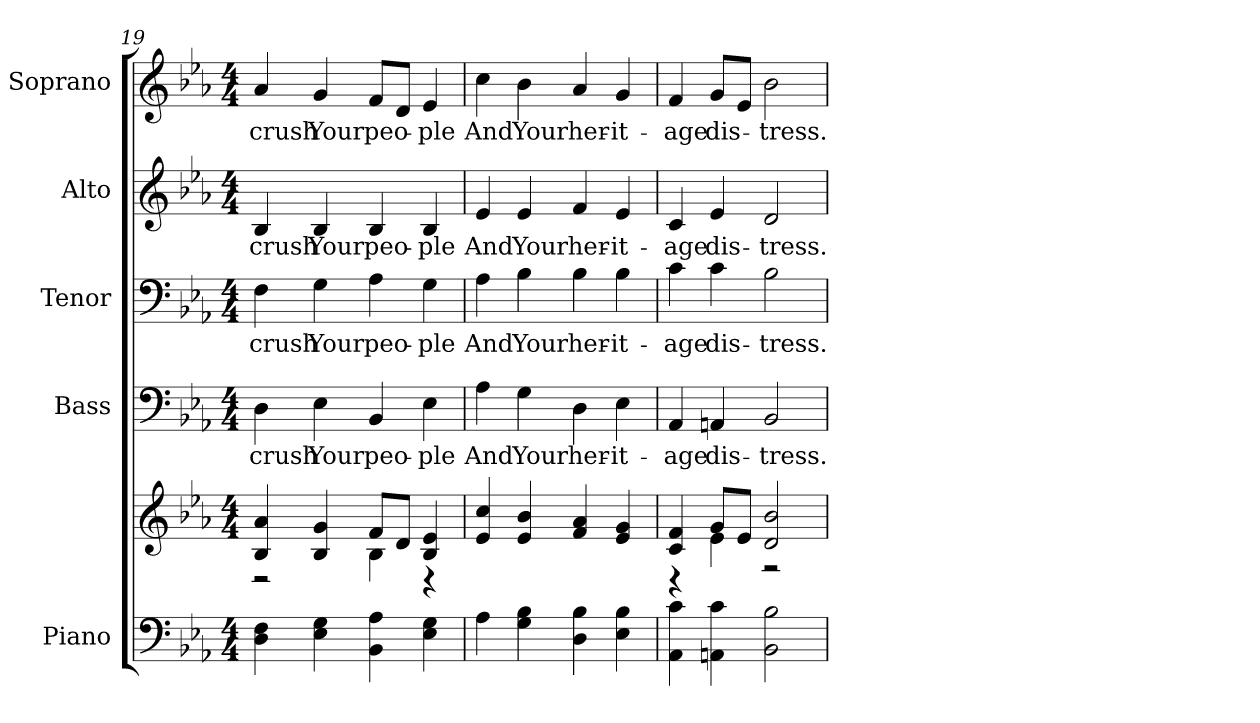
**kern	**kern	**kern	**text	**kern	**text	**kern	**text	**kern	**text
*part5	*part5	*part4	*part4	*part3	*part3	*part2	*part2	*part1	*part1
*staff6	*staff5	*staff4	*staff4	*staff3	*staff3	*staff2	*staff2	*staff1	*staff1
*I"Piano	*	*I"Bass	*	*I"Tenor	*	*I"Alto	*	*I"Soprano	*
*I'Pno.	*	*I'B.	*	*I'T.	*	*I'A.	*	*I'S.	*
*clefF4	*clefG2	*clefF4	*	*clefF4	*	*clefG2	*	*clefG2	*
*k[b-e-a-]	*k[b-e-a-]	*k[b-e-a-]	*	*k[b-e-a-]	*	*k[b-e-a-]	*	*k[b-e-a-]	*
*E-:	*E-:	*E-:	*	*E-:	*	*E-:	*	*E-:	*
*M4/4	*M4/4	*M4/4	*	*M4/4	*	*M4/4	*	*M4/4	*
=19	=19	=19	=19	=19	=19	=19	=19	=19	=19
*	*^	*	*	*	*	*	*	*	*
!	!	!	!	!LO:LY:b:color=#000000	!	!	!	!	!	!
!	!	!	!	!	!	!LO:LY:b:color=#000000	!	!	!	!
!	!	!	!	!	!	!	!	!LO:LY:b:color=#000000	!	!
!	!	!	!	!	!	!	!	!	!	!LO:LY:b:color=#000000
4Di\ 4Fi	4B-i/ 4a-i	2r	4Di\	crush	4Fi\	crush	4B-i/	crush	4a-i/	crush
!	!	!	!	!LO:LY:b:color=#000000	!	!	!	!	!	!
!	!	!	!	!	!	!LO:LY:b:color=#000000	!	!	!	!
!	!	!	!	!	!	!	!	!LO:LY:b:color=#000000	!	!
!	!	!	!	!	!	!	!	!	!	!LO:LY:b:color=#000000
4E-i\ 4Gi	4B-i/ 4gi	.	4E-i\	Your	4Gi\	Your	4B-i/	Your	4gi/	Your
!	!	!	!	!LO:LY:b:color=#000000	!	!	!	!	!	!
!	!	!	!	!	!	!LO:LY:b:color=#000000	!	!	!	!
!	!	!	!	!	!	!	!	!LO:LY:b:color=#000000	!	!
!	!	!	!	!	!	!	!	!	!	!LO:LY:b:color=#000000
4BB-i\ 4A-i	8fi/L	4B-i\	4BB-i/	peo-	4A-i\	peo-	4B-i/	peo-	8fi/L	peo-
.	8di/J	.	.	.	.	.	.	.	8di/J	.
!	!	!	!	!LO:LY:b:color=#000000	!	!	!	!	!	!
!	!	!	!	!	!	!LO:LY:b:color=#000000	!	!	!	!
!	!	!	!	!	!	!	!	!LO:LY:b:color=#000000	!	!
!	!	!	!	!	!	!	!	!	!	!LO:LY:b:color=#000000
4E-i\ 4Gi	4B-i/ 4e-i	4r	4E-i\	-ple	4Gi\	-ple	4B-i/	-ple	4e-i/	-ple
*	*v	*v	*	*	*	*	*	*	*	*
=20	=20	=20	=20	=20	=20	=20	=20	=20	=20
*	*^	*	*	*	*	*	*	*	*
!	!	!	!	!LO:LY:b:color=#000000	!	!	!	!	!	!
*	*v	*v	*	*	*	*	*	*	*	*
*	*^	*	*	*	*	*	*	*	*
!	!	!	!	!	!	!LO:LY:b:color=#000000	!	!	!	!
*	*v	*v	*	*	*	*	*	*	*	*
*	*^	*	*	*	*	*	*	*	*
!	!	!	!	!	!	!	!	!LO:LY:b:color=#000000	!	!
*	*v	*v	*	*	*	*	*	*	*	*
*	*^	*	*	*	*	*	*	*	*
!	!	!	!	!	!	!	!	!	!	!LO:LY:b:color=#000000
*	*v	*v	*	*	*	*	*	*	*	*
4A-i\	4e-i/ 4cci	4A-i\	And	4A-i\	And	4e-i/	And	4cci\	And
!	!	!	!LO:LY:b:color=#000000	!	!	!	!	!	!
!	!	!	!	!	!LO:LY:b:color=#000000	!	!	!	!
!	!	!	!	!	!	!	!LO:LY:b:color=#000000	!	!
!	!	!	!	!	!	!	!	!	!LO:LY:b:color=#000000
4Gi\ 4B-i	4e-i/ 4b-i	4Gi\	Your	4B-i\	Your	4e-i/	Your	4b-i\	Your
!	!	!	!LO:LY:b:color=#000000	!	!	!	!	!	!
!	!	!	!	!	!LO:LY:b:color=#000000	!	!	!	!
!	!	!	!	!	!	!	!LO:LY:b:color=#000000	!	!
!	!	!	!	!	!	!	!	!	!LO:LY:b:color=#000000
4Di\ 4B-i	4fi/ 4a-i	4Di\	her-	4B-i\	her-	4fi/	her-	4a-i/	her-
!	!	!	!LO:LY:b:color=#000000	!	!	!	!	!	!
!	!	!	!	!	!LO:LY:b:color=#000000	!	!	!	!
!	!	!	!	!	!	!	!LO:LY:b:color=#000000	!	!
!	!	!	!	!	!	!	!	!	!LO:LY:b:color=#000000
4E-i\ 4B-i	4e-i/ 4gi	4E-i\	-it-	4B-i\	-it-	4e-i/	-it-	4gi/	-it-
=21	=21	=21	=21	=21	=21	=21	=21	=21	=21
*	*^	*	*	*	*	*	*	*	*
!	!	!	!	!LO:LY:b:color=#000000	!	!	!	!	!	!
!	!	!	!	!	!	!LO:LY:b:color=#000000	!	!	!	!
!	!	!	!	!	!	!	!	!LO:LY:b:color=#000000	!	!
!	!	!	!	!	!	!	!	!	!	!LO:LY:b:color=#000000
4AA-i\ 4ci	4ci/ 4fi	4r	4AA-i/	-age	4ci\	-age	4ci/	-age	4fi/	-age
!	!	!	!	!LO:LY:b:color=#000000	!	!	!	!	!	!
!	!	!	!	!	!	!LO:LY:b:color=#000000	!	!	!	!
!	!	!	!	!	!	!	!	!LO:LY:b:color=#000000	!	!
!	!	!	!	!	!	!	!	!	!	!LO:LY:b:color=#000000
4AAni\ 4ci	8gi/L	4e-i\	4AAni/	dis-	4ci\	dis-	4e-i/	dis-	8gi/L	dis-
.	8e-i/J	.	.	.	.	.	.	.	8e-i/J	.
!	!	!	!	!LO:LY:b:color=#000000	!	!	!	!	!	!
!	!	!	!	!	!	!LO:LY:b:color=#000000	!	!	!	!
!	!	!	!	!	!	!	!	!LO:LY:b:color=#000000	!	!
!	!	!	!	!	!	!	!	!	!	!LO:LY:b:color=#000000
2BB-i\ 2B-i	2di/ 2b-i	2r	2BB-i/	-tress.	2B-i\	-tress.	2di/	-tress.	2b-i\	-tress.
*	*v	*v	*	*	*	*	*	*	*	*
=	=	=	=	=	=	=	=	=	=
*-	*-	*-	*-	*-	*-	*-	*-	*-	*-
